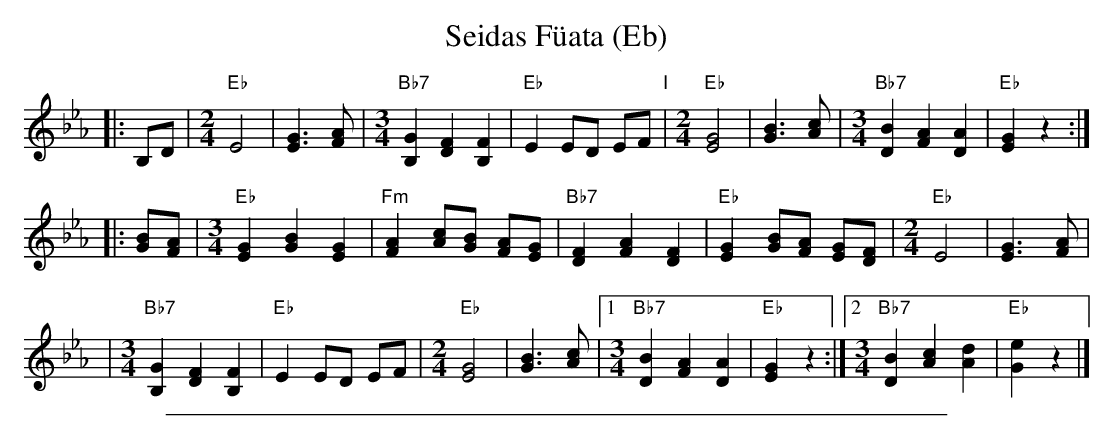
X:1
T: Seidas F\"uata (Eb)
M: none
L: 1/8
K: Eb
|: B,D \
|[M:2/4][L:1/8]"Eb"E4 | [G3E3][AF] \
|[M:3/4][L:1/8]"Bb7"[G2B,2] [F2D2] [F2B,2] | "Eb"E2 ED EF \
"I"\
|[M:2/4][L:1/8]"Eb"[G4E4] | [B3G3][cA] \
|[M:3/4][L:1/8]"Bb7"[B2D2] [A2F2] [A2D2] | "Eb"[G2E2] z2 :|
|: [BG][AF] \
|[M:3/4][L:1/8]"Eb"[G2E2] [B2G2] [G2E2] | "Fm"[A2F2] [cA][BG] [AF][GE] \
| "Bb7"[F2D2] [A2F2] [F2D2] | "Eb"[G2E2] [BG][AF] [GE][FD] \
|[M:2/4][L:1/8]"Eb"E4 | [G3E3][AF] |
|[M:3/4][L:1/8]"Bb7"[G2B,2] [F2D2] [F2B,2] | "Eb"E2 ED EF \
|[M:2/4][L:1/8]"Eb"[G4E4] | [B3G3][cA] \
|1[M:3/4][L:1/8]"Bb7"[B2D2] [A2F2] [A2D2] | "Eb"[G2E2] z2 \
:|2[M:3/4][L:1/8]"Bb7"[B2D2] [c2A2] [d2A2] | "Eb"[e2G2] z2 |]
